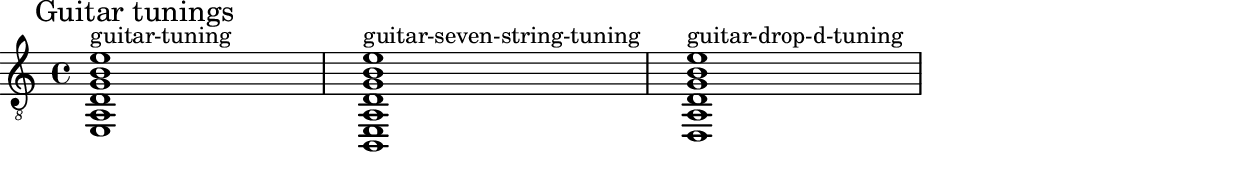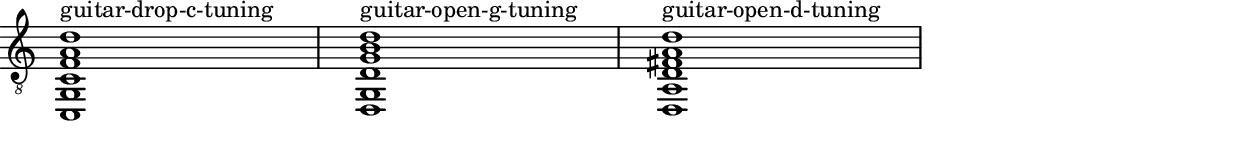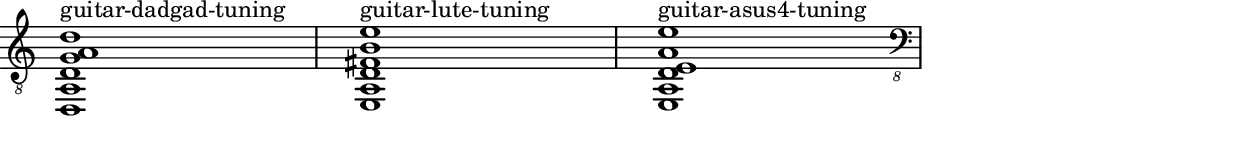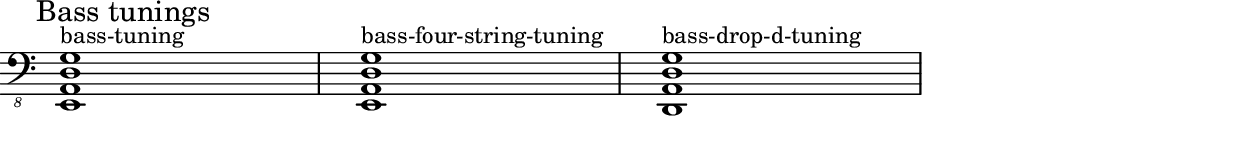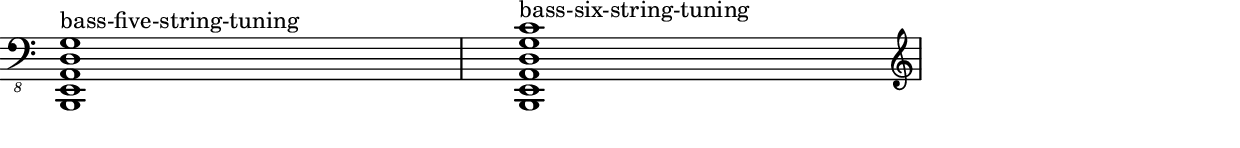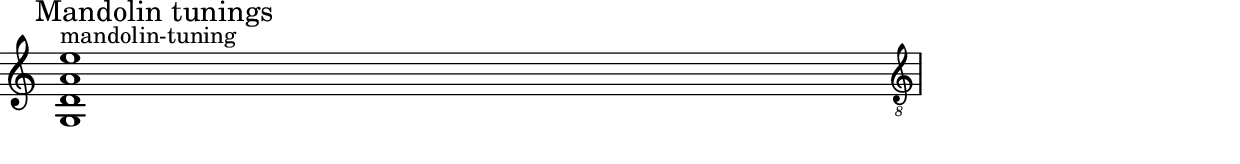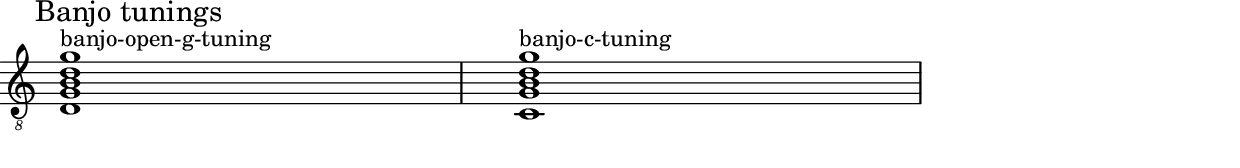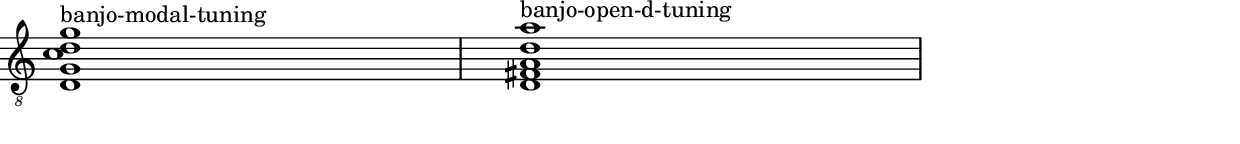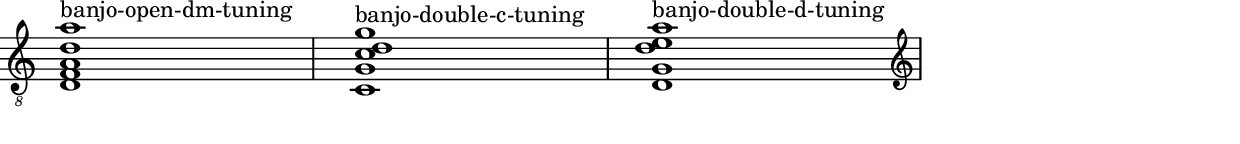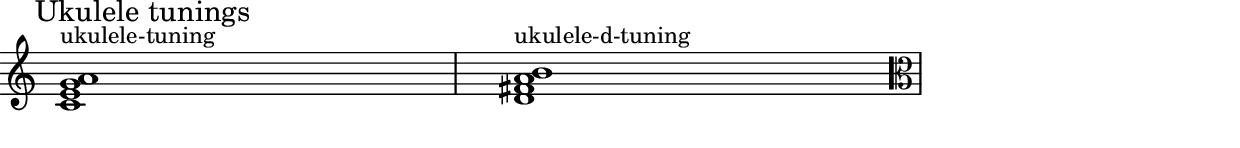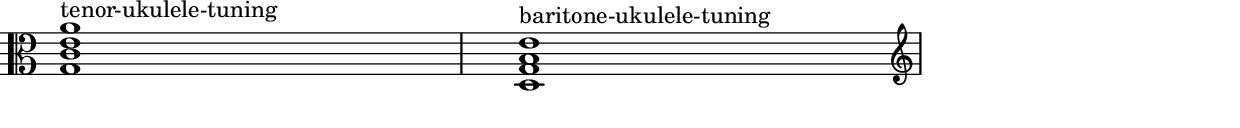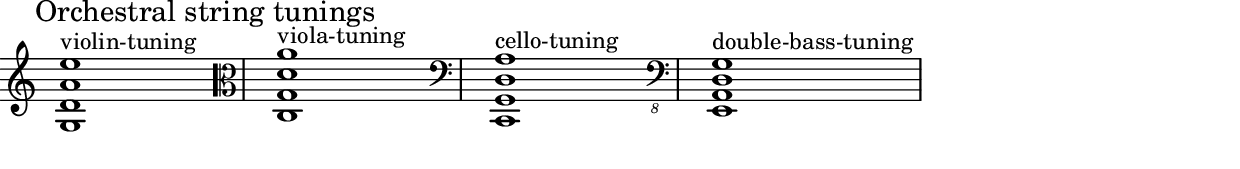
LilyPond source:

%% Generated by lilypond-book.py
%% Options: [exampleindent=10.16\mm,indent=0\mm,line-width=160\mm]
\include "lilypond-book-preamble.ly"


% ****************************************************************
% Start cut-&-pastable-section
% ****************************************************************



\paper {
  indent = 0\mm
  line-width = 160\mm
  % offset the left padding, also add 1mm as lilypond creates cropped
  % images with a little space on the right
  line-width = #(- line-width (* mm  3.000000) (* mm 1))
}

\layout {
  
}





% ****************************************************************
% ly snippet:
% ****************************************************************
\sourcefilename "display-predefined-string-tunings.ly"
\sourcefileline 0
\version "2.14.0"

#(define (filter-instrument instrument-name tuning-alist)
   (filter (lambda (entry)
             (string-prefix? instrument-name
                            (symbol->string (car entry))))
           tuning-alist))

#(define (chord-display tuning-alist-entry)
   (let* ((tuning-symbol (car tuning-alist-entry))
	  (pitches (cdr tuning-alist-entry)))
     (make-music 'EventChord
		 'elements
		 (cons (make-music 'TextScriptEvent
				   'direction 1
				   'text (symbol->string tuning-symbol))
		       (map (lambda (pitch)
			      (make-music 'NoteEvent
					  'duration (ly:make-duration 0 0 1 1)
					  'pitch pitch))
			    pitches)))))

displayInstrumentDefaultTunings =
#(define-music-function (parser location instrument) (string?)
   (let* ((filtered-instruments (filter-instrument instrument defaultStringTunings))
          (display-elements (map chord-display filtered-instruments)))
     (make-music 'SequentialMusic 'elements display-elements)))


\score {
  {
    \new Staff {
      \textLengthOn
      \override Score.RehearsalMark #'self-alignment-X = #LEFT

      \mark \markup {\left-align "Guitar tunings"}
      \clef "treble_8"
      \displayInstrumentDefaultTunings #"guitar"
      \break

      \mark \markup {\left-align "Bass tunings"}
      \clef "bass_8"
      \displayInstrumentDefaultTunings #"bass"
      \break

      \mark \markup {\left-align "Mandolin tunings"}
      \clef "treble"
      \displayInstrumentDefaultTunings #"mandolin"
      \break

      \mark \markup {\left-align "Banjo tunings"}
      \clef "treble_8"
      \displayInstrumentDefaultTunings #"banjo"
      \break

      \mark \markup {\left-align "Ukulele tunings"}
      \clef "treble"
      \displayInstrumentDefaultTunings #"ukulele"
      \clef "alto"
      \displayInstrumentDefaultTunings #"tenor-ukulele"
      \displayInstrumentDefaultTunings #"baritone-ukulele"
      \break

      \mark \markup {\left-align "Orchestral string tunings"}
      \clef "treble"
      \displayInstrumentDefaultTunings #"violin"
      \clef "alto"
      \displayInstrumentDefaultTunings #"viola"
      \clef "bass"
      \displayInstrumentDefaultTunings #"cello"
      \clef "bass_8"
      \displayInstrumentDefaultTunings #"double-bass"
    }
  }
}



% ****************************************************************
% end ly snippet
% ****************************************************************
